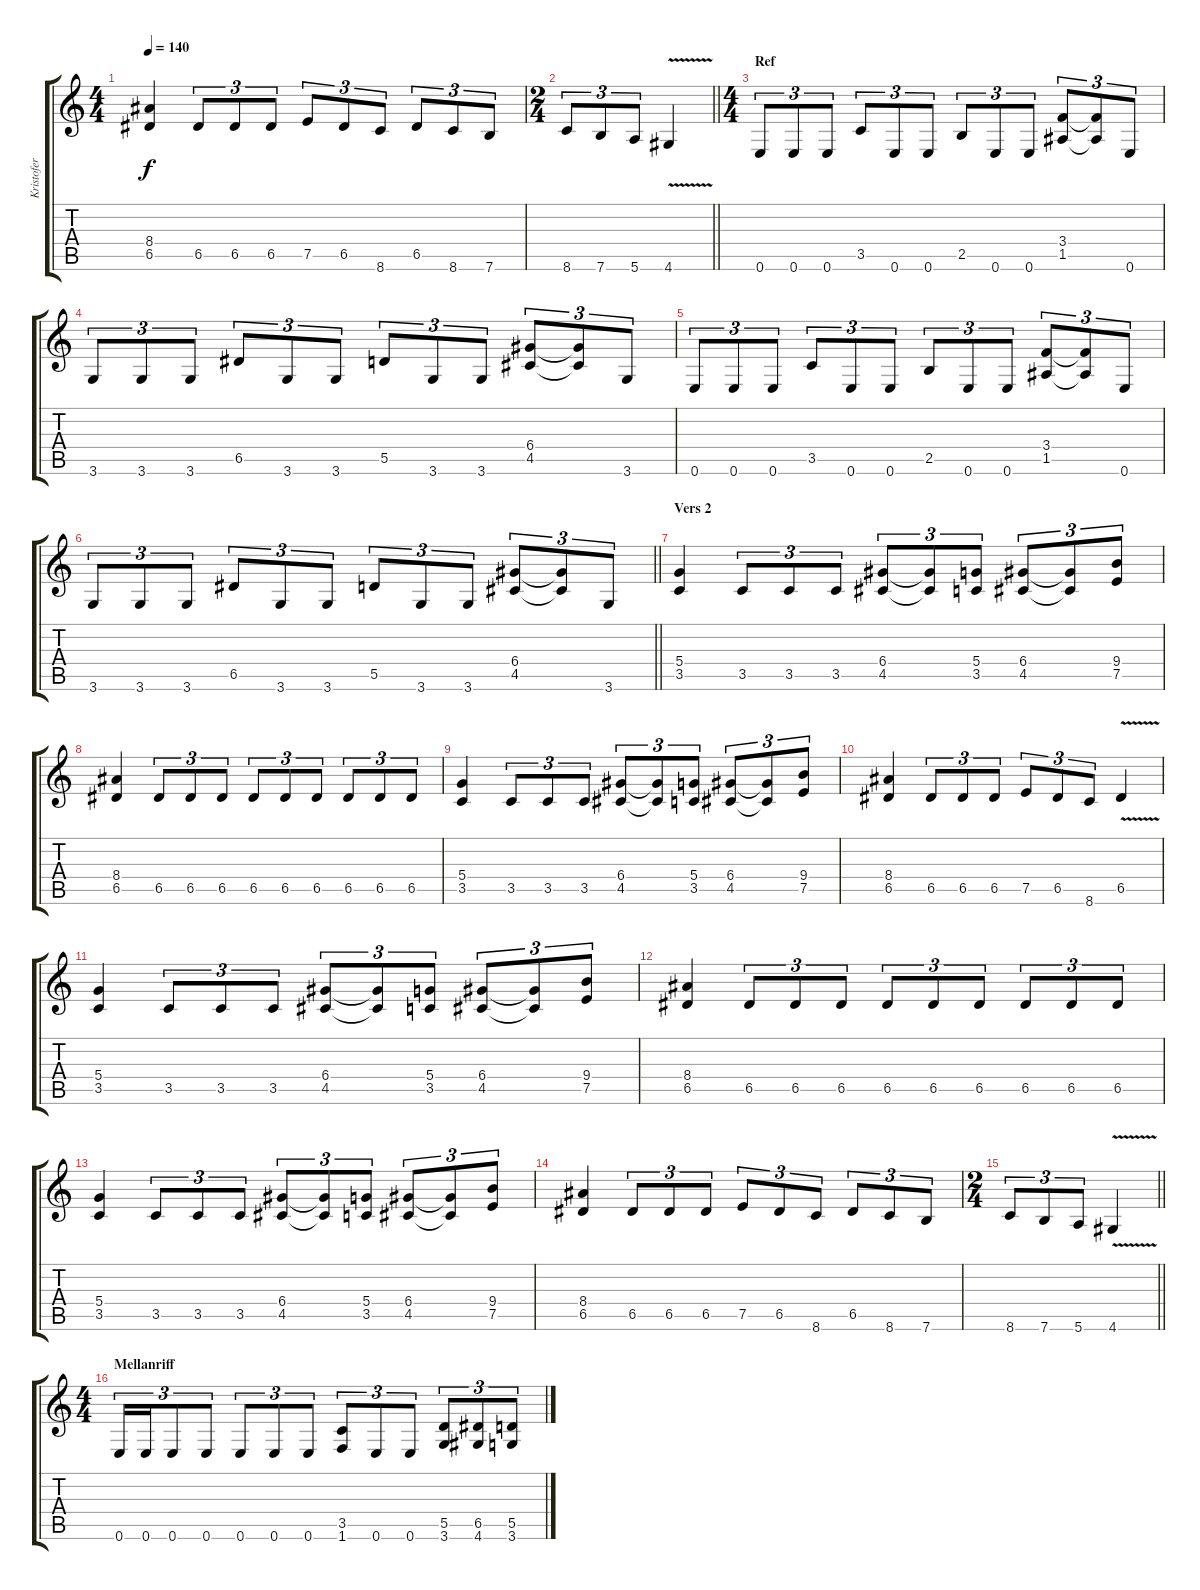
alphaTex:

\track ("Kristofer" "Kristofer") {instrument overdrivenguitar}
\staff {score tabs}
\tuning (E4 B3 G3 D3 A2 E2) {hide}
\ts (4 4)
\tempo 140
\clef g2
\ks c
(8.4 6.5).4{dy f} 6.5.8{tu (3 2)} 6.5.8{tu (3 2)} 6.5.8{tu (3 2)} 7.5.8{tu (3 2)} 6.5.8{tu (3 2)} 8.6.8{tu (3 2)} 6.5.8{tu (3 2)} 8.6.8{tu (3 2)} 7.6.8{tu (3 2)} |
\ts (2 4)
\barLineRight lightlight
8.6.8{tu (3 2)} 7.6.8{tu (3 2)} 5.6.8{tu (3 2)} 4.6{v}.4 |
\ts (4 4)
\section ("" "Ref")
0.6.8{tu (3 2)} 0.6.8{tu (3 2)} 0.6.8{tu (3 2)} 3.5.8{tu (3 2)} 0.6.8{tu (3 2)} 0.6.8{tu (3 2)} 2.5.8{tu (3 2)} 0.6.8{tu (3 2)} 0.6.8{tu (3 2)} (3.4 1.5).8{tu (3 2)} (3.4{t} 1.5{t}).8{tu (3 2)} 0.6.8{tu (3 2)} |
3.6.8{tu (3 2)} 3.6.8{tu (3 2)} 3.6.8{tu (3 2)} 6.5.8{tu (3 2)} 3.6.8{tu (3 2)} 3.6.8{tu (3 2)} 5.5.8{tu (3 2)} 3.6.8{tu (3 2)} 3.6.8{tu (3 2)} (6.4 4.5).8{tu (3 2)} (6.4{t} 4.5{t}).8{tu (3 2)} 3.6.8{tu (3 2)} |
0.6.8{tu (3 2)} 0.6.8{tu (3 2)} 0.6.8{tu (3 2)} 3.5.8{tu (3 2)} 0.6.8{tu (3 2)} 0.6.8{tu (3 2)} 2.5.8{tu (3 2)} 0.6.8{tu (3 2)} 0.6.8{tu (3 2)} (3.4 1.5).8{tu (3 2)} (3.4{t} 1.5{t}).8{tu (3 2)} 0.6.8{tu (3 2)} |
\barLineRight lightlight
3.6.8{tu (3 2)} 3.6.8{tu (3 2)} 3.6.8{tu (3 2)} 6.5.8{tu (3 2)} 3.6.8{tu (3 2)} 3.6.8{tu (3 2)} 5.5.8{tu (3 2)} 3.6.8{tu (3 2)} 3.6.8{tu (3 2)} (6.4 4.5).8{tu (3 2)} (6.4{t} 4.5{t}).8{tu (3 2)} 3.6.8{tu (3 2)} |
\section ("" "Vers 2")
(5.4 3.5).4 3.5.8{tu (3 2)} 3.5.8{tu (3 2)} 3.5.8{tu (3 2)} (6.4 4.5).8{tu (3 2)} (6.4{t} 4.5{t}).8{tu (3 2)} (5.4 3.5).8{tu (3 2)} (6.4 4.5).8{tu (3 2)} (6.4{t} 4.5{t}).8{tu (3 2)} (9.4 7.5).8{tu (3 2)} |
(8.4 6.5).4 6.5.8{tu (3 2)} 6.5.8{tu (3 2)} 6.5.8{tu (3 2)} 6.5.8{tu (3 2)} 6.5.8{tu (3 2)} 6.5.8{tu (3 2)} 6.5.8{tu (3 2)} 6.5.8{tu (3 2)} 6.5.8{tu (3 2)} |
(5.4 3.5).4 3.5.8{tu (3 2)} 3.5.8{tu (3 2)} 3.5.8{tu (3 2)} (6.4 4.5).8{tu (3 2)} (6.4{t} 4.5{t}).8{tu (3 2)} (5.4 3.5).8{tu (3 2)} (6.4 4.5).8{tu (3 2)} (6.4{t} 4.5{t}).8{tu (3 2)} (9.4 7.5).8{tu (3 2)} |
(8.4 6.5).4 6.5.8{tu (3 2)} 6.5.8{tu (3 2)} 6.5.8{tu (3 2)} 7.5.8{tu (3 2)} 6.5.8{tu (3 2)} 8.6.8{tu (3 2)} 6.5{v}.4 |
(5.4 3.5).4 3.5.8{tu (3 2)} 3.5.8{tu (3 2)} 3.5.8{tu (3 2)} (6.4 4.5).8{tu (3 2)} (6.4{t} 4.5{t}).8{tu (3 2)} (5.4 3.5).8{tu (3 2)} (6.4 4.5).8{tu (3 2)} (6.4{t} 4.5{t}).8{tu (3 2)} (9.4 7.5).8{tu (3 2)} |
(8.4 6.5).4 6.5.8{tu (3 2)} 6.5.8{tu (3 2)} 6.5.8{tu (3 2)} 6.5.8{tu (3 2)} 6.5.8{tu (3 2)} 6.5.8{tu (3 2)} 6.5.8{tu (3 2)} 6.5.8{tu (3 2)} 6.5.8{tu (3 2)} |
(5.4 3.5).4 3.5.8{tu (3 2)} 3.5.8{tu (3 2)} 3.5.8{tu (3 2)} (6.4 4.5).8{tu (3 2)} (6.4{t} 4.5{t}).8{tu (3 2)} (5.4 3.5).8{tu (3 2)} (6.4 4.5).8{tu (3 2)} (6.4{t} 4.5{t}).8{tu (3 2)} (9.4 7.5).8{tu (3 2)} |
(8.4 6.5).4 6.5.8{tu (3 2)} 6.5.8{tu (3 2)} 6.5.8{tu (3 2)} 7.5.8{tu (3 2)} 6.5.8{tu (3 2)} 8.6.8{tu (3 2)} 6.5.8{tu (3 2)} 8.6.8{tu (3 2)} 7.6.8{tu (3 2)} |
\ts (2 4)
\barLineRight lightlight
8.6.8{tu (3 2)} 7.6.8{tu (3 2)} 5.6.8{tu (3 2)} 4.6{v}.4 |
\ts (4 4)
\section ("" "Mellanriff")
0.6.16{tu (3 2)} 0.6.16{tu (3 2)} 0.6.8{tu (3 2)} 0.6.8{tu (3 2)} 0.6.8{tu (3 2)} 0.6.8{tu (3 2)} 0.6.8{tu (3 2)} (3.5 1.6).8{tu (3 2)} 0.6.8{tu (3 2)} 0.6.8{tu (3 2)} (5.5 3.6).8{tu (3 2)} (6.5 4.6).8{tu (3 2)} (5.5 3.6).8{tu (3 2)}
